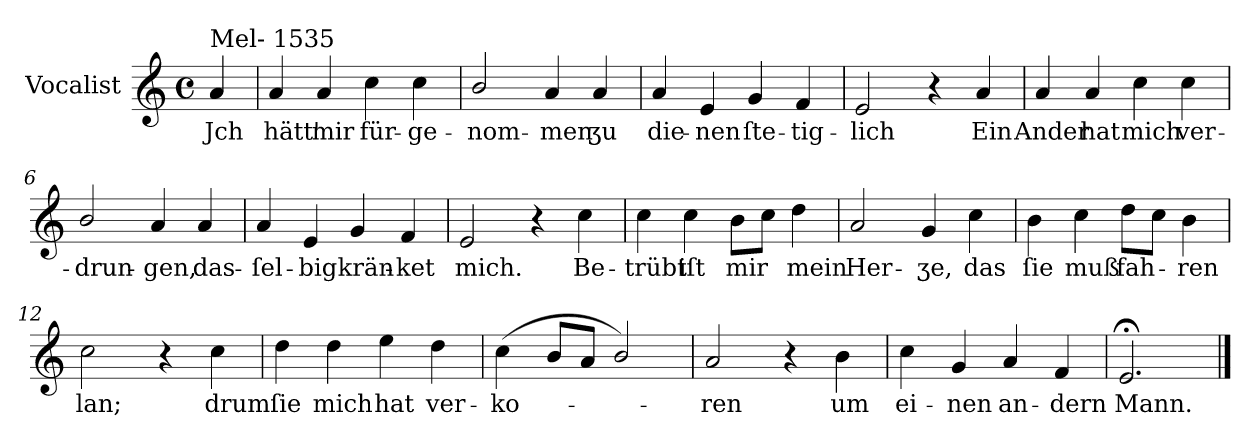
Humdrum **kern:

**kern	**text
*part1	*part1
*staff1	*staff1
*I"Vocalist	*
*k[]	*
*C:	*
*M4/4	*
*met(c)	*
=	=
!LO:TX:a:t=Mel- 1535	!
4a	Jch
=1	=1
4a	hätt'
4a	mir
4cc	für-
4cc	-ge-
=2	=2
2b/	-nom-
4a	-men
4a	ʒu
=3	=3
4a	die-
4e	-nen
4g	ſte-
4f	-tig-
=4	=4
2e	-lich
4r	.
4a	Ein
=5	=5
4a	Ander
4a	hat
4cc	mich
4cc	ver-
=6	=6
2b/	-drun-
4a	-gen,
4a	das-
=7	=7
4a	-ſel-
4e	-big
4g	krän-
4f	-ket
=8	=8
2e	mich.
4r	.
4cc	Be-
=9	=9
4cc	-trübt
4cc	iſt
8bL	mir
8ccJ	.
4dd	mein
=10	=10
2a	Her-
4g	-ʒe,
4cc	das
=11	=11
4b	ſie
4cc	muß
8ddL	fah-
8ccJ	.
4b	-ren
=12	=12
2cc	lan;
4r	.
4cc	drum
=13	=13
4dd	ſie
4dd	mich
4ee	hat
4dd	ver-
=14	=14
(4cc	-ko-
8b/L	.
8aJ	.
2b/)	.
=15	=15
2a	-ren
4r	.
4b	um
=16	=16
4cc	ei-
4g	-nen
4a	an-
4f	-dern
=17	=17
2.e;<	Mann.
==	==
*-	*-
